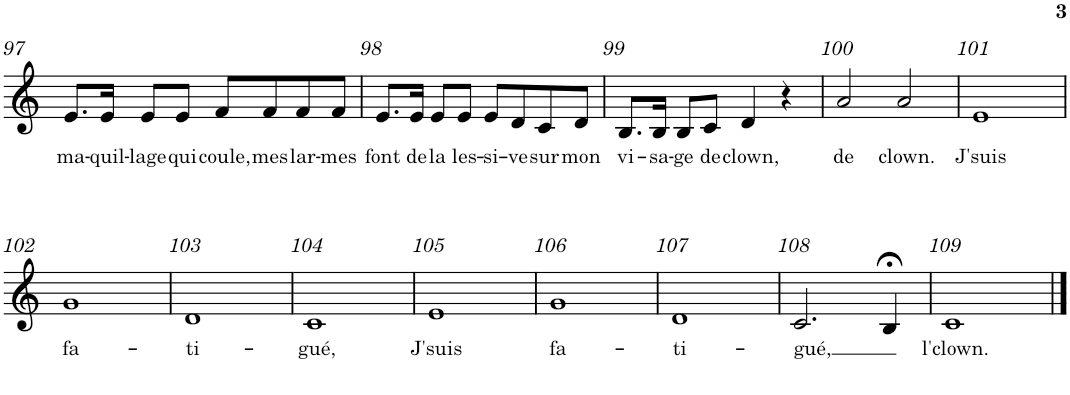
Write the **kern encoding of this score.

**kern	**text
*part1	*part1
*staff1	*staff1
*I"Alto	*
*I'A	*
!!LO:PB:g=z
*clefG2	*
*Trd4c7	*
*k[]	*
*M4/4	*
*met(c)	*
=97	=97
!	!LO:LY:b
8.e/L	ma-
!	!LO:LY:b
16e/Jk	-quil-
!	!LO:LY:b
8e/L	-lage
!	!LO:LY:b
8e/J	qui
!	!LO:LY:b
8f/L	coule,
!	!LO:LY:b
8f/	mes
!	!LO:LY:b
8f/	lar-
!	!LO:LY:b
8f/J	-mes
=98	=98
!	!LO:LY:b
8.e/L	font
!	!LO:LY:b
16e/Jk	de
!	!LO:LY:b
8e/L	la
!	!LO:LY:b
8e/J	les-
!	!LO:LY:b
8e/L	-si-
!	!LO:LY:b
8d/	-ve
!	!LO:LY:b
8c/	sur
!	!LO:LY:b
8d/J	mon
=99	=99
!	!LO:LY:b
8.B/L	vi-
!	!LO:LY:b
16B/Jk	-sa-
!	!LO:LY:b
8B/L	-ge
!	!LO:LY:b
8c/J	de
!	!LO:LY:b
4d/	clown,
4r	.
=100	=100
!	!LO:LY:b
2a/	de
!	!LO:LY:b
2a/	clown.
=101	=101
!	!LO:LY:b
1e	J'suis
!!LO:LB:g=z
=102	=102
!	!LO:LY:b
1g	fa-
=103	=103
!	!LO:LY:b
1d	-ti-
=104	=104
!	!LO:LY:b
1c	-gué,
=105	=105
!	!LO:LY:b
1e	J'suis
=106	=106
!	!LO:LY:b
1g	fa-
=107	=107
!	!LO:LY:b
1d	-ti-
=108	=108
!	!LO:LY:b
2.c/	-gué,
4B;</	.
=109	=109
!	!LO:LY:b
1c	l'clown.
==	==
*-	*-
